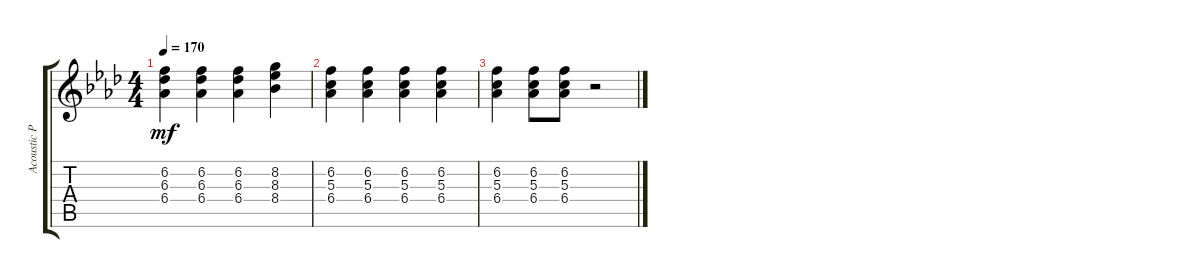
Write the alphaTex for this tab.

\track ("Acoustic Piano" "Acoustic P") {instrument acousticguitarsteel}
\staff {score tabs}
\tuning (E4 B3 G3 D3 A2 E2) {hide}
\ts (4 4)
\tempo 170
\clef g2
\ks ab
(6.2 6.3 6.4).4{dy mf} (6.2 6.3 6.4).4 (6.2 6.3 6.4).4 (8.2 8.3 8.4).4 |
(6.2 5.3 6.4).4 (6.2 5.3 6.4).4 (6.2 5.3 6.4).4 (6.2 5.3 6.4).4 |
(6.2 5.3 6.4).4 (6.2 5.3 6.4).8 (6.2 5.3 6.4).8 r.2
